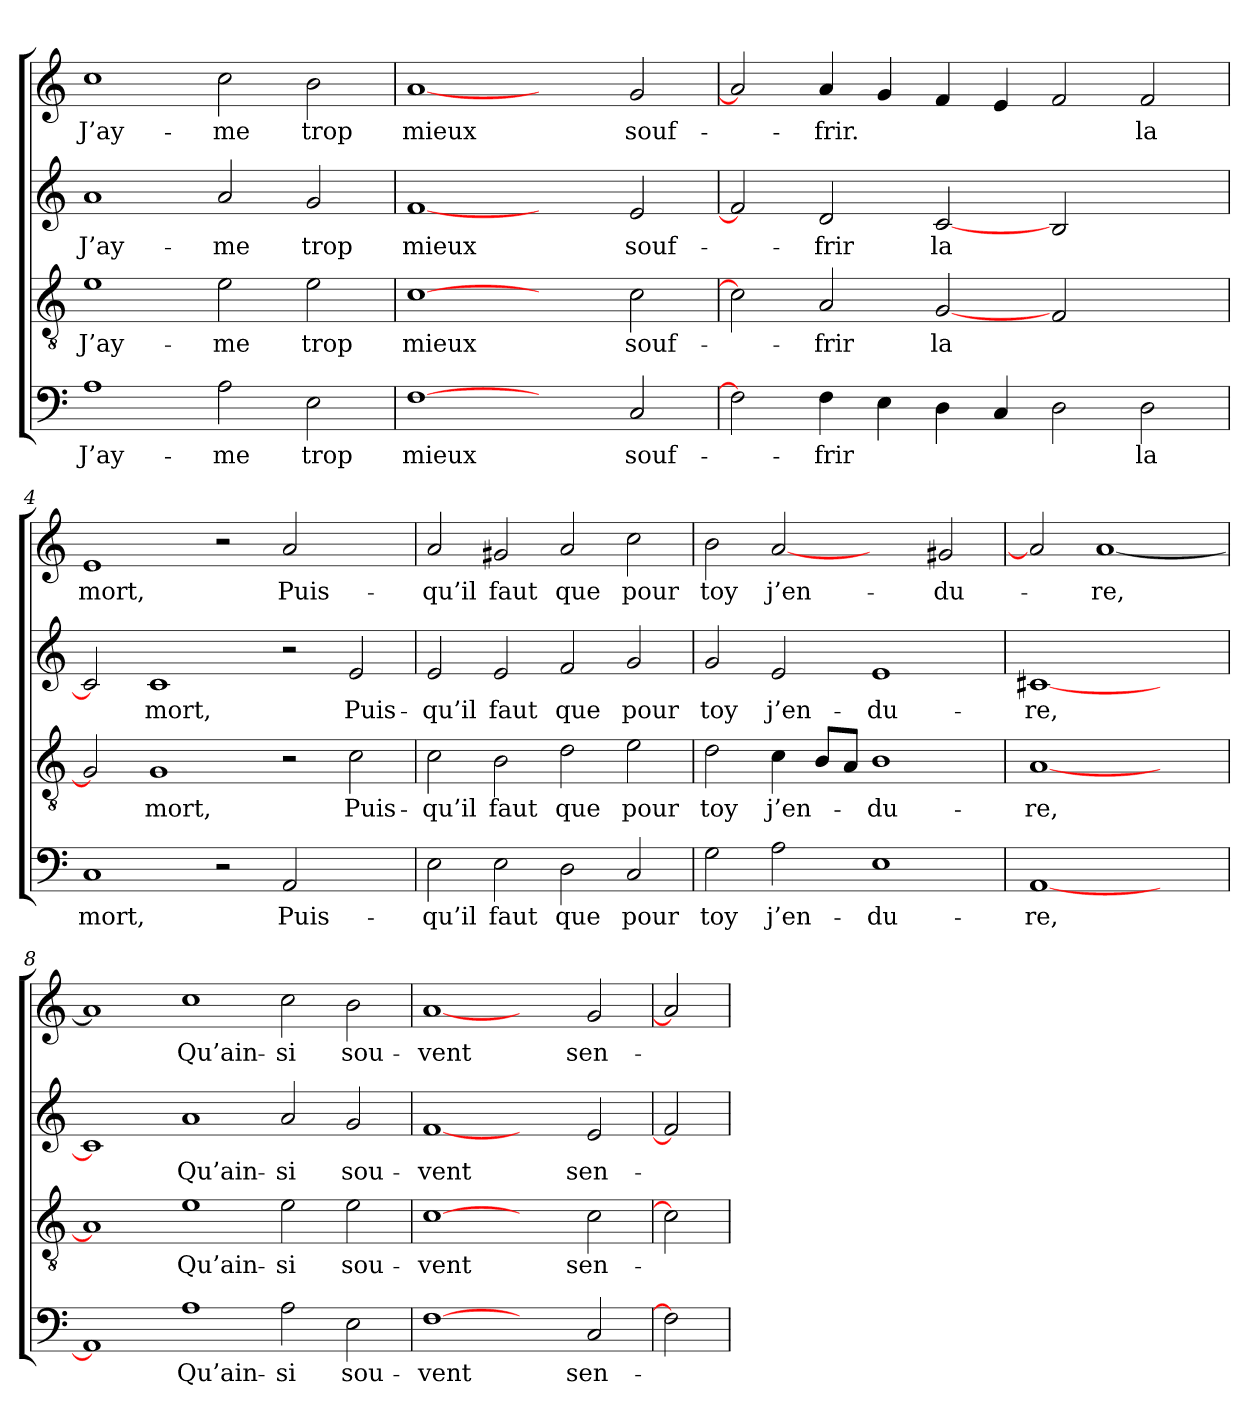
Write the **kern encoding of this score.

**kern	**text	**kern	**text	**kern	**text	**kern	**text
*part4	*part4	*part3	*part3	*part2	*part2	*part1	*part1
*staff4	*staff4	*staff3	*staff3	*staff2	*staff2	*staff1	*staff1
*clefF4	*	*clefGv2	*	*clefG2	*	*clefG2	*
*k[]	*	*k[]	*	*k[]	*	*k[]	*
=1	=1	=1	=1	=1	=1	=1	=1
1A	J’ay-	1e	J’ay-	1a	J’ay-	1cc	J’ay-
2A	-me	2e	-me	2a	-me	2cc	-me
2E	trop	2e	trop	2g	trop	2b	trop
=2	=2	=2	=2	=2	=2	=2	=2
[1F	mieux	[1c	mieux	[1f	mieux	[1a	mieux
2ryy	.	2ryy	.	2ryy	.	2ryy	.
2C	souf-	2c	souf-	2e	souf-	2g	souf-
=3	=3	=3	=3	=3	=3	=3	=3
2F]	.	2c]	.	2f]	.	2a]	.
4F	-frir	2A	-frir	2d	-frir	4a	-frir.
4E	.	.	.	.	.	4g	.
4D	.	[2G	la	[2c	la	4f	.
4C	.	.	.	.	.	4e	.
2D	.	2F	.	2B	.	2f	.
2D	la	2ryy	.	2ryy	.	2f	la
!!LO:LB:g=z
=4	=4	=4	=4	=4	=4	=4	=4
1C	mort,	2G]	.	2c]	.	1e	mort,
.	.	1G	mort,	1c	mort,	.	.
2r	.	.	.	.	.	2r	.
2AA	Puis-	2r	.	2r	.	2a	Puis-
2ryy	.	2c	Puis-	2e	Puis-	2ryy	.
=5	=5	=5	=5	=5	=5	=5	=5
2E	-qu’il	2c	-qu’il	2e	-qu’il	2a	-qu’il
2E	faut	2B	faut	2e	faut	2g#X	faut
2D	que	2d	que	2f	que	2a	que
2C	pour	2e	pour	2g	pour	2cc	pour
=6	=6	=6	=6	=6	=6	=6	=6
2G	toy	2d	toy	2g	toy	2b	toy
2A	j’en-	4c	j’en-	2e	j’en-	[2a	j’en-
.	.	8BL	.	.	.	.	.
.	.	8AJ	.	.	.	.	.
1E	-du-	1B	-du-	1e	-du-	2ryy	.
.	.	.	.	.	.	2g#X	-du-
!!LO:LB:g=z
=7	=7	=7	=7	=7	=7	=7	=7
[1AA	-re,	[1A	-re,	[1c#X	-re,	2a]	.
.	.	.	.	.	.	[1a	-re,
2ryy	.	2ryy	.	2ryy	.	.	.
=8	=8	=8	=8	=8	=8	=8	=8
1AA]	.	1A]	.	1c#]	.	1a]	.
1A	Qu’ain-	1e	Qu’ain-	1a	Qu’ain-	1cc	Qu’ain-
2A	-si	2e	-si	2a	-si	2cc	-si
2E	sou-	2e	sou-	2g	sou-	2b	sou-
=9	=9	=9	=9	=9	=9	=9	=9
[1F	-vent	[1c	-vent	[1f	-vent	[1a	-vent
2ryy	.	2ryy	.	2ryy	.	2ryy	.
2C	sen-	2c	sen-	2e	sen-	2g	sen-
=10	=10	=10	=10	=10	=10	=10	=10
2F]	.	2c]	.	2f]	.	2a]	.
=	=	=	=	=	=	=	=
*-	*-	*-	*-	*-	*-	*-	*-
